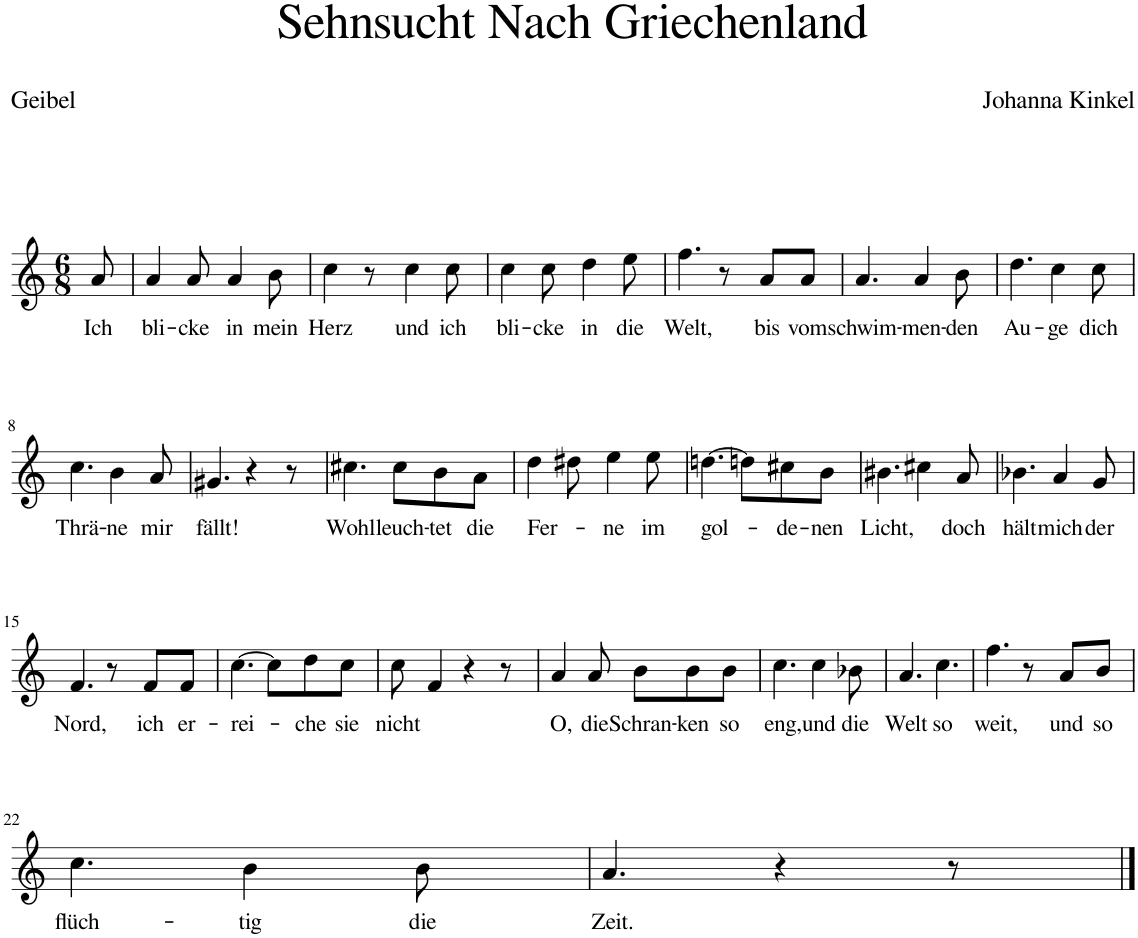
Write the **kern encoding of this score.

**kern	**text
*part1	*part1
*staff1	*staff1
*I"Piano	*
*I'Pno	*
*clefG2	*
*k[]	*
*M6/8	*
=1	=1
!	!LO:LY:b
8a/	Ich
=2	=2
!	!LO:LY:b
4a/	bli-
!	!LO:LY:b
8a/	-cke
!	!LO:LY:b
4a/	in
!	!LO:LY:b
8b\	mein
=3	=3
!	!LO:LY:b
4cc\	Herz
8r	.
!	!LO:LY:b
4cc\	und
!	!LO:LY:b
8cc\	ich
=4	=4
!	!LO:LY:b
4cc\	bli-
!	!LO:LY:b
8cc\	-cke
!	!LO:LY:b
4dd\	in
!	!LO:LY:b
8ee\	die
=5	=5
!	!LO:LY:b
4.ff\	Welt,
8r	.
!	!LO:LY:b
8a/L	bis
!	!LO:LY:b
8a/J	vom
=6	=6
!	!LO:LY:b
4.a/	schwim-
!	!LO:LY:b
4a/	-men-
!	!LO:LY:b
8b\	-den
=7	=7
!	!LO:LY:b
4.dd\	Au-
!	!LO:LY:b
4cc\	-ge
!	!LO:LY:b
8cc\	dich
!!LO:LB:g=z
=8	=8
!	!LO:LY:b
4.cc\	Thrä-
!	!LO:LY:b
4b\	-ne
!	!LO:LY:b
8a/	mir
=9	=9
!	!LO:LY:b
4.g#X/	fällt!
4r	.
8r	.
=10	=10
!	!LO:LY:b
4.cc#X\	Wohl
!	!LO:LY:b
8cc#\L	leuch-
!	!LO:LY:b
8b\	-tet
!	!LO:LY:b
8a\J	die
=11	=11
!	!LO:LY:b
4dd\	Fer-
8dd#X\	.
!	!LO:LY:b
4ee\	-ne
!	!LO:LY:b
8ee\	im
=12	=12
!	!LO:LY:b
[4.ddn\	gol-
8ddn\L]	.
!	!LO:LY:b
8cc#X\	-de-
!	!LO:LY:b
8b\J	-nen
=13	=13
!	!LO:LY:b
4.b#X\	Licht,
4cc#X\	.
!	!LO:LY:b
8a/	doch
=14	=14
!	!LO:LY:b
4.b-X\	hält
!	!LO:LY:b
4a/	mich
!	!LO:LY:b
8g/	der
!!LO:LB:g=z
=15	=15
!	!LO:LY:b
4.f/	Nord,
8r	.
!	!LO:LY:b
8f/L	ich
!	!LO:LY:b
8f/J	er-
=16	=16
!	!LO:LY:b
[4.cc\	-rei-
8cc\L]	.
!	!LO:LY:b
8dd\	-che
!	!LO:LY:b
8cc\J	sie
=17	=17
!	!LO:LY:b
8cc\	nicht
4f/	.
4r	.
8r	.
=18	=18
!	!LO:LY:b
4a/	O,
!	!LO:LY:b
8a/	die
!	!LO:LY:b
8b\L	Schran-
!	!LO:LY:b
8b\	-ken
!	!LO:LY:b
8b\J	so
=19	=19
!	!LO:LY:b
4.cc\	eng,
!	!LO:LY:b
4cc\	und
!	!LO:LY:b
8b-X\	die
=20	=20
!	!LO:LY:b
4.a/	Welt
!	!LO:LY:b
4.cc\	so
=21	=21
!	!LO:LY:b
4.ff\	weit,
8r	.
!	!LO:LY:b
8a/L	und
!	!LO:LY:b
8b/J	so
!!LO:LB:g=z
=22	=22
!	!LO:LY:b
4.cc\	flüch-
!	!LO:LY:b
4b\	-tig
!	!LO:LY:b
8b\	die
=23	=23
!	!LO:LY:b
4.a/	Zeit.
4r	.
8r	.
==	==
*-	*-
